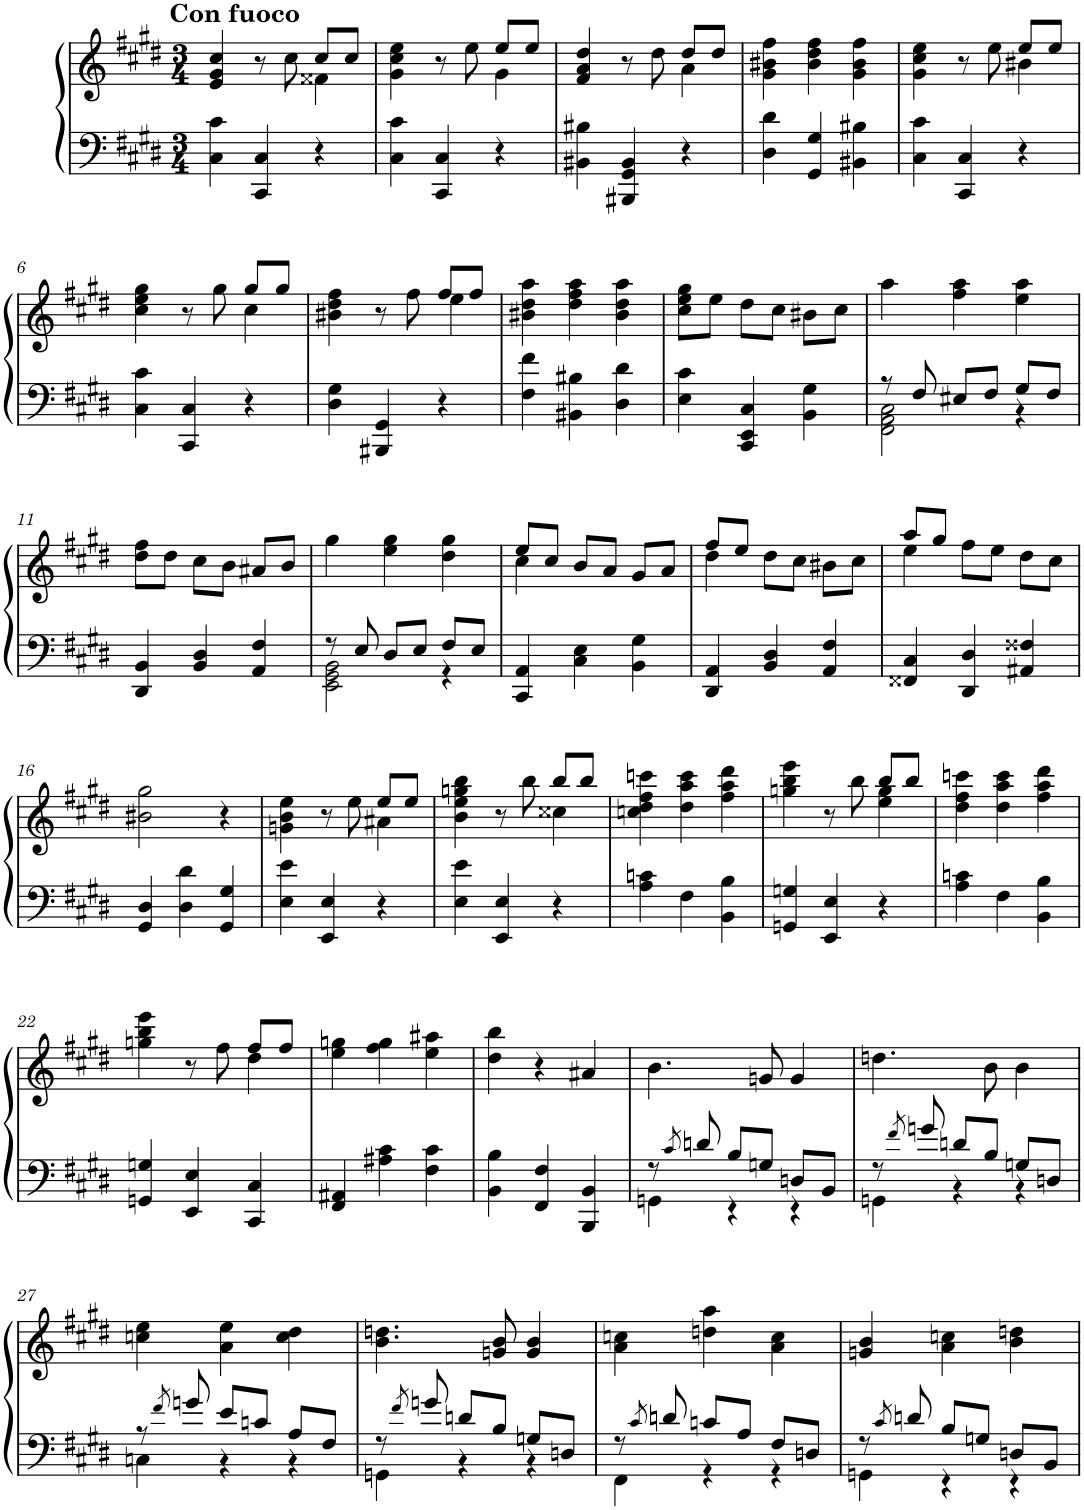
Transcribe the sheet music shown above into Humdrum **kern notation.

**kern	**kern
*part1	*part1
*staff2	*staff1
*I"Piano	*
*I'Pno.	*
*clefF4	*clefG2
*k[f#c#g#d#]	*k[f#c#g#d#]
*M3/4	*M3/4
=1	=1
*	*^
!	!LO:TX:a:B:t=Con fuoco	!
4C#\ 4c#\	4e/ 4g#/ 4cc#/	2ryy
4CC#/ 4C#/	8r	.
.	8cc#\	.
4r	8cc#/L	4f##X\
.	8cc#/J	.
=2	=2	=2
4C#\ 4c#\	4g#\ 4cc#\ 4ee\	2ryy
4CC#/ 4C#/	8r	.
.	8ee\	.
4r	8ee/L	4g#\
.	8ee/J	.
=3	=3	=3
4BB#X\ 4B#X\	4f#/ 4a/ 4dd#/	2ryy
4BBB#X/ 4GG#/ 4BB#/	8r	.
.	8dd#\	.
4r	8dd#/L	4a\
.	8dd#/J	.
*	*v	*v
=4	=4
4D#\ 4d#\	4g#\ 4b#X\ 4ff#\
4GG#/ 4G#/	4b#\ 4dd#\ 4ff#\
4BB#X\ 4B#X\	4g#\ 4b#\ 4ff#\
=5	=5
*	*^
4C#\ 4c#\	4g#\ 4cc#\ 4ee\	2ryy
4CC#/ 4C#/	8r	.
.	8ee\	.
4r	8ee/L	4b#X\
.	8ee/J	.
!!LO:LB:g=z	!!
=6	=6	=6
4C#\ 4c#\	4cc#\ 4ee\ 4gg#\	2ryy
4CC#/ 4C#/	8r	.
.	8gg#\	.
4r	8gg#/L	4cc#\
.	8gg#/J	.
=7	=7	=7
4D#\ 4G#\	4b#X\ 4dd#\ 4ff#\	2ryy
4BBB#X/ 4GG#/	8r	.
.	8ff#\	.
4r	8ff#/L	4ee\
.	8ff#/J	.
*	*v	*v
=8	=8
4F#\ 4f#\	4b#X\ 4dd#\ 4aa\
4BB#X\ 4B#X\	4dd#\ 4ff#\ 4aa\
4D#\ 4d#\	4b#\ 4dd#\ 4aa\
=9	=9
4E\ 4c#\	8cc#\ 8ee\ 8gg#\L
.	8ee\J
4CC#/ 4EE/ 4C#/	8dd#\L
.	8cc#\J
4BB\ 4G#\	8b#X\L
.	8cc#\J
=10	=10
*^	*
8r	2FF#\ 2AA\ 2C#\	4aa\
8F#/	.	.
8E#X/L	.	4ff#\ 4aa\
8F#/J	.	.
8G#/L	4r	4ee\ 4aa\
8F#/J	.	.
*v	*v	*
!!LO:LB:g=z
=11	=11
4DD#/ 4BB/	8dd#\ 8ff#\L
.	8dd#\J
4BB/ 4D#/	8cc#\L
.	8b\J
4AA/ 4F#/	8a#X/L
.	8b/J
=12	=12
*^	*
8r	2EE\ 2GG#\ 2BB\	4gg#\
8E/	.	.
8D#/L	.	4ee\ 4gg#\
8E/J	.	.
8F#/L	4r	4dd#\ 4gg#\
8E/J	.	.
*v	*v	*
=13	=13
*	*^
4CC#/ 4AA/	8ee/L	4cc#\
.	8cc#/J	.
4C#\ 4E\	8b/L	2ryy
.	8a/J	.
4BB\ 4G#\	8g#/L	.
.	8a/J	.
=14	=14	=14
4DD#/ 4AA/	8ff#/L	4dd#\
.	8ee/J	.
4BB/ 4D#/	8dd#\L	2ryy
.	8cc#\J	.
4AA/ 4F#/	8b#X\L	.
.	8cc#\J	.
=15	=15	=15
4FF##X/ 4C#/	8aa/L	4ee\
.	8gg#/J	.
4DD#/ 4D#/	8ff#\L	2ryy
.	8ee\J	.
4AA#X/ 4F##X/	8dd#\L	.
.	8cc#\J	.
*	*v	*v
!!LO:LB:g=z
=16	=16
4GG#/ 4D#/	2b#X\ 2gg#\
4D#\ 4d#\	.
4GG#/ 4G#/	4r
=17	=17
*	*^
4E\ 4e\	4gn\ 4b\ 4ee\	2ryy
4EE/ 4E/	8r	.
.	8ee\	.
4r	8ee/L	4a#X\
.	8ee/J	.
=18	=18	=18
4E\ 4e\	4b\ 4ee\ 4ggn\ 4bb\	2ryy
4EE/ 4E/	8r	.
.	8bb\	.
4r	8bb/L	4cc##X\
.	8bb/J	.
*	*v	*v
=19	=19
4A\ 4cn\	4ccn\ 4dd#\ 4ff#\ 4cccn\
4F#\	4dd#\ 4aa\ 4ccc\
4BB\ 4B\	4ff#\ 4aa\ 4ddd#\
=20	=20
*	*^
4GGn/ 4Gn/	4ggn\ 4bb\ 4eee\	2ryy
4EE/ 4E/	8r	.
.	8bb\	.
4r	8bb/L	4ee\ 4gg\
.	8bb/J	.
*	*v	*v
=21	=21
4A\ 4cn\	4dd#\ 4ff#\ 4cccn\
4F#\	4dd#\ 4aa\ 4ccc\
4BB\ 4B\	4ff#\ 4aa\ 4ddd#\
!!LO:LB:g=z
=22	=22
*	*^
4GGn/ 4Gn/	4ggn\ 4bb\ 4eee\	2ryy
4EE/ 4E/	8r	.
.	8ff#\	.
4CC#/ 4C#/	8ff#/L	4dd#\
.	8ff#/J	.
*	*v	*v
=23	=23
4FF#/ 4AA#X/	4ee\ 4ggn\
4A#X\ 4c#\	4ff#\ 4gg\
4F#\ 4c#\	4ee\ 4aa#X\
=24	=24
4BB\ 4B\	4dd#\ 4bb\
4FF#/ 4F#/	4r
4BBB/ 4BB/	4a#X/
=25	=25
*^	*
8r	4GGn\	4.b\
8qc#/	.	.
8dn/	.	.
8B/L	4r	.
8Gn/J	.	8gn/
8Dn/L	4r	4g/
8BB/J	.	.
=26	=26	=26
8r	4GGn\	4.ddn\
8qf#/	.	.
8gn/	.	.
8dn/L	4r	.
8B/J	.	8b\
8Gn/L	4r	4b\
8Dn/J	.	.
!!LO:LB:g=z
=27	=27	=27
8r	4Cn\	4ccn\ 4ee\
8qf#/	.	.
8gn/	.	.
8e/L	4r	4a\ 4ee\
8cn/J	.	.
8A/L	4r	4cc\ 4dd#\
8F#/J	.	.
=28	=28	=28
8r	4GGn\	4.b\ 4.ddn\
8qf#/	.	.
8gn/	.	.
8dn/L	4r	.
8B/J	.	8gn/ 8b/
8Gn/L	4r	4g/ 4b/
8Dn/J	.	.
=29	=29	=29
8r	4FF#\	4a\ 4ccn\
8qc#/	.	.
8dn/	.	.
8cn/L	4r	4ddn\ 4aa\
8A/J	.	.
8F#/L	4r	4a\ 4cc\
8Dn/J	.	.
=30	=30	=30
8r	4GGn\	4gn/ 4b/
8qc#/	.	.
8dn/	.	.
8B/L	4r	4a\ 4ccn\
8Gn/J	.	.
8Dn/L	4r	4b\ 4ddn\
8BB/J	.	.
*v	*v	*
=	=
*-	*-
